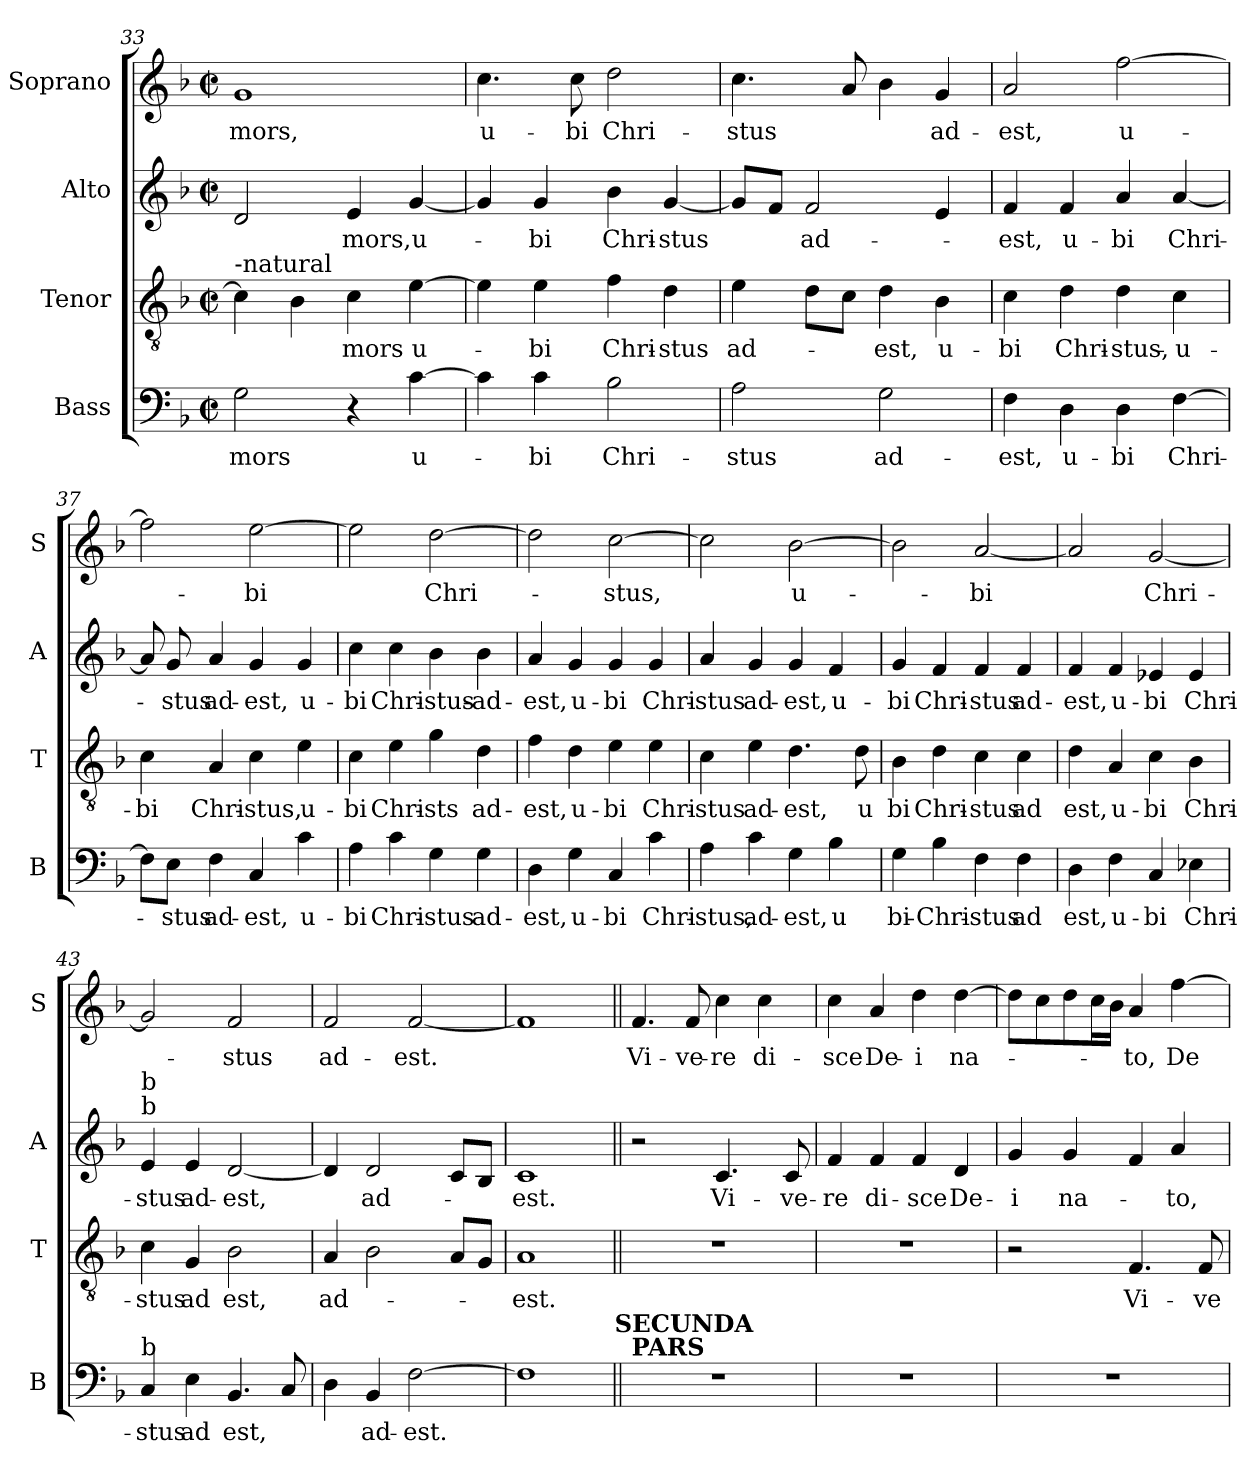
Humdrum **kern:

**kern	**text	**kern	**text	**kern	**text	**kern	**text
*part4	*part4	*part3	*part3	*part2	*part2	*part1	*part1
*staff4	*staff4	*staff3	*staff3	*staff2	*staff2	*staff1	*staff1
*I"Bass	*	*I"Tenor	*	*I"Alto	*	*I"Soprano	*
*I'B	*	*I'T	*	*I'A	*	*I'S	*
*clefF4	*	*clefGv2	*	*clefG2	*	*clefG2	*
*k[b-]	*	*k[b-]	*	*k[b-]	*	*k[b-]	*
*F:	*	*F:	*	*F:	*	*F:	*
*M2/2	*	*M2/2	*	*M2/2	*	*M2/2	*
*met(c|)	*	*met(c|)	*	*met(c|)	*	*met(c|)	*
=33	=33	=33	=33	=33	=33	=33	=33
!	!	!LO:TX:a:t=-natural	!	!	!	!	!
2G\	mors	4c\]	.	2d/	.	1g	mors,
.	.	4B-\	.	.	.	.	.
4r	.	4c\	mors	4e/	mors,	.	.
[4c\	u-	[4e\	u-	[4g/	u-	.	.
=34	=34	=34	=34	=34	=34	=34	=34
4c\]	.	4e\]	.	4g/]	.	4.cc\	u-
4c\	-bi	4e\	-bi	4g/	-bi	.	.
.	.	.	.	.	.	8cc\	-bi
2B-\	Chri-	4f\	Chri-	4b-\	Chri-	2dd\	Chri-
.	.	4d\	-stus	[4g/	-stus	.	.
=35	=35	=35	=35	=35	=35	=35	=35
2A\	-stus	4e\	ad-	8g/L]	.	4.cc\	-stus
.	.	.	.	8f/J	.	.	.
.	.	8d\L	.	2f/	ad-	.	.
.	.	8c\J	.	.	.	8a/	.
2G\	ad-	4d\	-est,	.	.	4b-\	.
.	.	4B-\	u-	4e/	.	4g/	ad-
!!LO:PB:g=z
=36	=36	=36	=36	=36	=36	=36	=36
4F\	-est,	4c\	-bi	4f/	-est,	2a/	-est,
4D\	u-	4d\	Chri-	4f/	u-	.	.
4D\	-bi	4d\	-stus,-	4a/	-bi	[2ff\	u-
[4F\	Chri-	4c\	-u-	[4a/	Chri-	.	.
=37	=37	=37	=37	=37	=37	=37	=37
8F\L]	.	4c\	-bi	8a/]	.	2ff\]	.
8E\J	-stus	.	.	8g/	-stus	.	.
4F\	ad-	4A/	Chri-	4a/	ad-	.	.
4C/	-est,	4c\	-stus,	4g/	-est,	[2ee\	-bi
4c\	u-	4e\	u-	4g/	u-	.	.
=38	=38	=38	=38	=38	=38	=38	=38
4A\	-bi	4c\	-bi	4cc\	-bi	2ee\]	.
4c\	Chri-	4e\	Chri-	4cc\	Chri-	.	.
4G\	-stus	4g\	-sts	4b-\	-stus-	[2dd\	Chri-
4G\	ad-	4d\	ad-	4b-\	-ad-	.	.
=39	=39	=39	=39	=39	=39	=39	=39
4D\	-est,	4f\	-est,	4a/	-est,	2dd\]	.
4G\	u-	4d\	u-	4g/	u-	.	.
4C/	-bi	4e\	-bi	4g/	-bi	[2cc\	-stus,
4c\	Chri-	4e\	Chri-	4g/	Chri-	.	.
=40	=40	=40	=40	=40	=40	=40	=40
4A\	-stus,	4c\	-stus	4a/	-stus	2cc\]	.
4c\	ad-	4e\	ad-	4g/	ad-	.	.
4G\	-est,	4.d\	-est,	4g/	-est,	[2b-\	u-
4B-\	u	.	.	4f/	u-	.	.
.	.	8d\	u	.	.	.	.
!!LO:LB:g=z
=41	=41	=41	=41	=41	=41	=41	=41
4G\	bi-	4B-\	bi	4g/	-bi	2b-\]	.
4B-\	-Chri-	4d\	Chri-	4f/	Chri-	.	.
4F\	-stus	4c\	-stus	4f/	-stus	[2a/	-bi
4F\	ad	4c\	ad	4f/	ad-	.	.
=42	=42	=42	=42	=42	=42	=42	=42
4D\	est,	4d\	est,	4f/	-est,	2a/]	.
4F\	u-	4A/	u-	4f/	u-	.	.
4C/	-bi	4c\	-bi	4e-X/	-bi	[2g/	Chri-
4E-X\	Chri-	4B-\	Chri-	4e-/	Chri-	.	.
=43	=43	=43	=43	=43	=43	=43	=43
!	!	!	!	!LO:TX:a:t=b	!	!	!
!	!	!	!	!LO:TX:a:t=b	!	!	!
!LO:TX:a:t=b	!	!	!	!	!	!	!
4C/	-stus	4c\	-stus	4e/	-stus	2g/]	.
4E\	ad	4G/	ad	4e/	ad-	.	.
4.BB-/	est,	2B-\	est,	[2d/	-est,	2f/	-stus
8C/	.	.	.	.	.	.	.
=44	=44	=44	=44	=44	=44	=44	=44
4D\	.	4A/	ad-	4d/]	.	2f/	ad-
4BB-/	ad-	2B-\	.	2d/	ad-	.	.
[2F\	-est.	.	.	.	.	[2f/	-est.
.	.	8A/L	.	8c/L	.	.	.
.	.	8G/J	.	8B-/J	.	.	.
=45	=45	=45	=45	=45	=45	=45	=45
1F]	.	1A	-est.	1c	-est.	1f]	.
!LO:TX:a:B:t=SECUNDA\n     PARS	!	!	!	!	!	!	!
!!LO:LB:g=z
=46||	=46||	=46||	=46||	=46||	=46||	=46||	=46||
1r	.	1r	.	2r	.	4.f/	Vi-
.	.	.	.	.	.	8f/	-ve-
.	.	.	.	4.c/	Vi-	4cc\	-re
.	.	.	.	.	.	4cc\	di-
.	.	.	.	8c/	-ve-	.	.
=47	=47	=47	=47	=47	=47	=47	=47
1r	.	1r	.	4f/	-re	4cc\	-sce
.	.	.	.	4f/	di-	4a/	De-
.	.	.	.	4f/	-sce	4dd\	-i
.	.	.	.	4d/	De-	[4dd\	na-
=48	=48	=48	=48	=48	=48	=48	=48
1r	.	2r	.	4g/	-i	8dd\L]	.
.	.	.	.	.	.	8cc\	.
.	.	.	.	4g/	na-	8dd\	.
.	.	.	.	.	.	16cc\L	.
.	.	.	.	.	.	16b-\JJ	.
.	.	4.F/	Vi-	4f/	.	4a/	-to,
.	.	.	.	4a/	-to,	[4ff\	De-
.	.	8F/	-ve-	.	.	.	.
=	=	=	=	=	=	=	=
*-	*-	*-	*-	*-	*-	*-	*-
